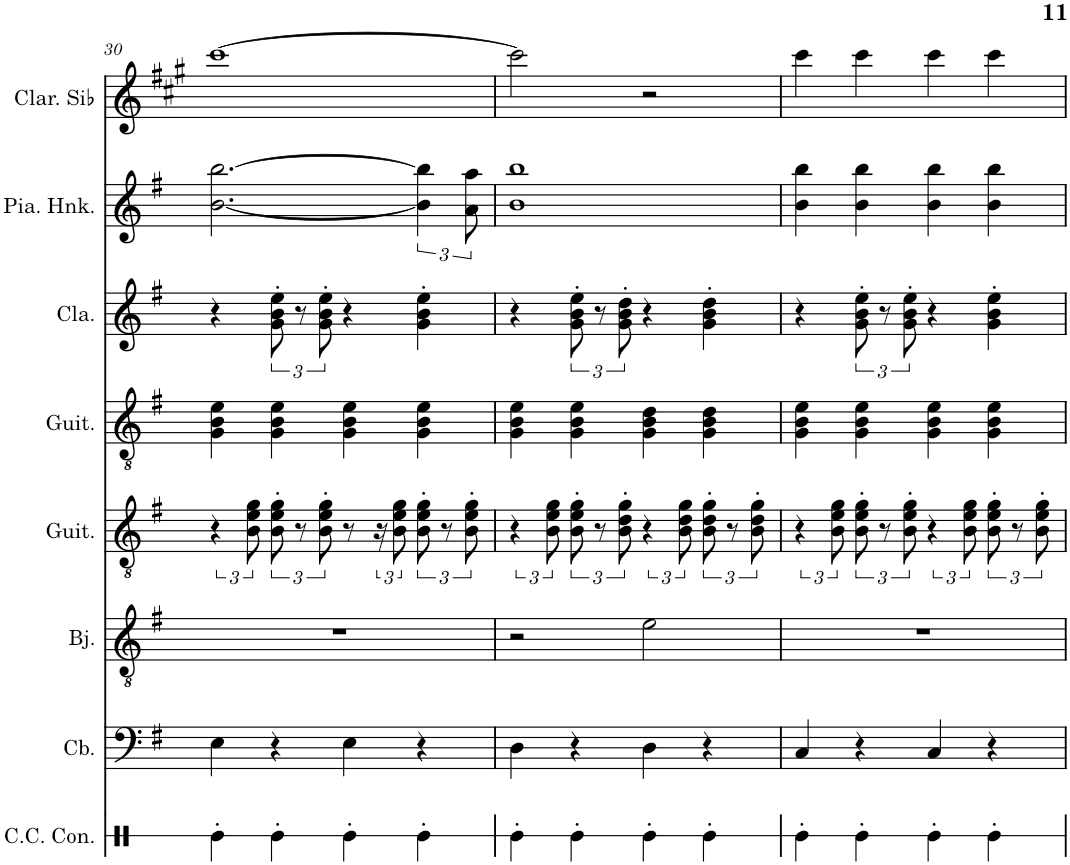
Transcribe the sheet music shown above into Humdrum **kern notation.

**kern	**kern	**kern	**kern	**kern	**kern	**kern	**kern
*part8	*part7	*part6	*part5	*part4	*part3	*part2	*part1
*staff8	*staff7	*staff6	*staff5	*staff4	*staff3	*staff2	*staff1
*I"Caisse claire de concert, Woodblock	*I"Contrebasse, Acou Bass	*I"Banjo, Banjo	*I"Guitare acoustique, SteelStrGuitar	*I"Guitare acoustique, Jazz Guitar	*I"Clavecin, Harpschord	*I"Piano Honky Tonk, Honky-tonk Piano	*I"Clarinette en Sib
*I'C.C. Con.	*I'Cb.	*I'Bj.	*I'Guit.	*I'Guit.	*I'Cla.	*I'Pia. Hnk.	*I'Clar. Sib
!!LO:PB:g=z
*clefX	*clefF4	*clefGv2	*clefGv2	*clefGv2	*clefG2	*clefG2	*clefG2
*	*Trd7c12	*Trd7c12	*	*	*	*	*Trd1c2
*k[f#]	*k[f#]	*k[f#]	*k[f#]	*k[f#]	*k[f#]	*k[f#]	*k[f#c#g#]
*M4/4	*M4/4	*M4/4	*M4/4	*M4/4	*M4/4	*M4/4	*M4/4
=30	=30	=30	=30	=30	=30	=30	=30
4Re'\	4E\	1r	6r	4G\ 4B\ 4e\	4r	[2.b\ [2.bb\	[1ccc#
.	.	.	12B\ 12e\ 12g\	.	.	.	.
4Re'\	4r	.	12B\' 12e\' 12g\'	4G\ 4B\ 4e\	12g\' 12b\' 12ee\'	.	.
.	.	.	12r	.	12r	.	.
.	.	.	12B\' 12e\' 12g\'	.	12g\' 12b\' 12ee\'	.	.
4Re'\	4E\	.	8r	4G\ 4B\ 4e\	4r	.	.
.	.	.	24r	.	.	.	.
.	.	.	12B\ 12e\ 12g\	.	.	.	.
4Re'\	4r	.	12B\' 12e\' 12g\'	4G\ 4B\ 4e\	4g\' 4b\' 4ee\'	6b\] 6bb\]	.
.	.	.	12r	.	.	.	.
.	.	.	12B\' 12e\' 12g\'	.	.	12a\ 12aa\	.
=31	=31	=31	=31	=31	=31	=31	=31
4Re'\	4D\	2r	6r	4G\ 4B\ 4e\	4r	1b 1bb	2ccc#\]
.	.	.	12B\ 12e\ 12g\	.	.	.	.
4Re'\	4r	.	12B\' 12e\' 12g\'	4G\ 4B\ 4e\	12g\' 12b\' 12ee\'	.	.
.	.	.	12r	.	12r	.	.
.	.	.	12B\' 12d\' 12g\'	.	12g\' 12b\' 12dd\'	.	.
4Re'\	4D\	2e\	6r	4G\ 4B\ 4d\	4r	.	2r
.	.	.	12B\ 12d\ 12g\	.	.	.	.
4Re'\	4r	.	12B\' 12d\' 12g\'	4G\ 4B\ 4d\	4g\' 4b\' 4dd\'	.	.
.	.	.	12r	.	.	.	.
.	.	.	12B\' 12d\' 12g\'	.	.	.	.
=32	=32	=32	=32	=32	=32	=32	=32
4Re'\	4C/	1r	6r	4G\ 4B\ 4e\	4r	4b\ 4bb\	4ccc#\
.	.	.	12B\ 12e\ 12g\	.	.	.	.
4Re'\	4r	.	12B\' 12e\' 12g\'	4G\ 4B\ 4e\	12g\' 12b\' 12ee\'	4b\ 4bb\	4ccc#\
.	.	.	12r	.	12r	.	.
.	.	.	12B\' 12e\' 12g\'	.	12g\' 12b\' 12ee\'	.	.
4Re'\	4C/	.	6r	4G\ 4B\ 4e\	4r	4b\ 4bb\	4ccc#\
.	.	.	12B\ 12e\ 12g\	.	.	.	.
4Re'\	4r	.	12B\' 12e\' 12g\'	4G\ 4B\ 4e\	4g\' 4b\' 4ee\'	4b\ 4bb\	4ccc#\
.	.	.	12r	.	.	.	.
.	.	.	12B\' 12e\' 12g\'	.	.	.	.
=	=	=	=	=	=	=	=
*-	*-	*-	*-	*-	*-	*-	*-
